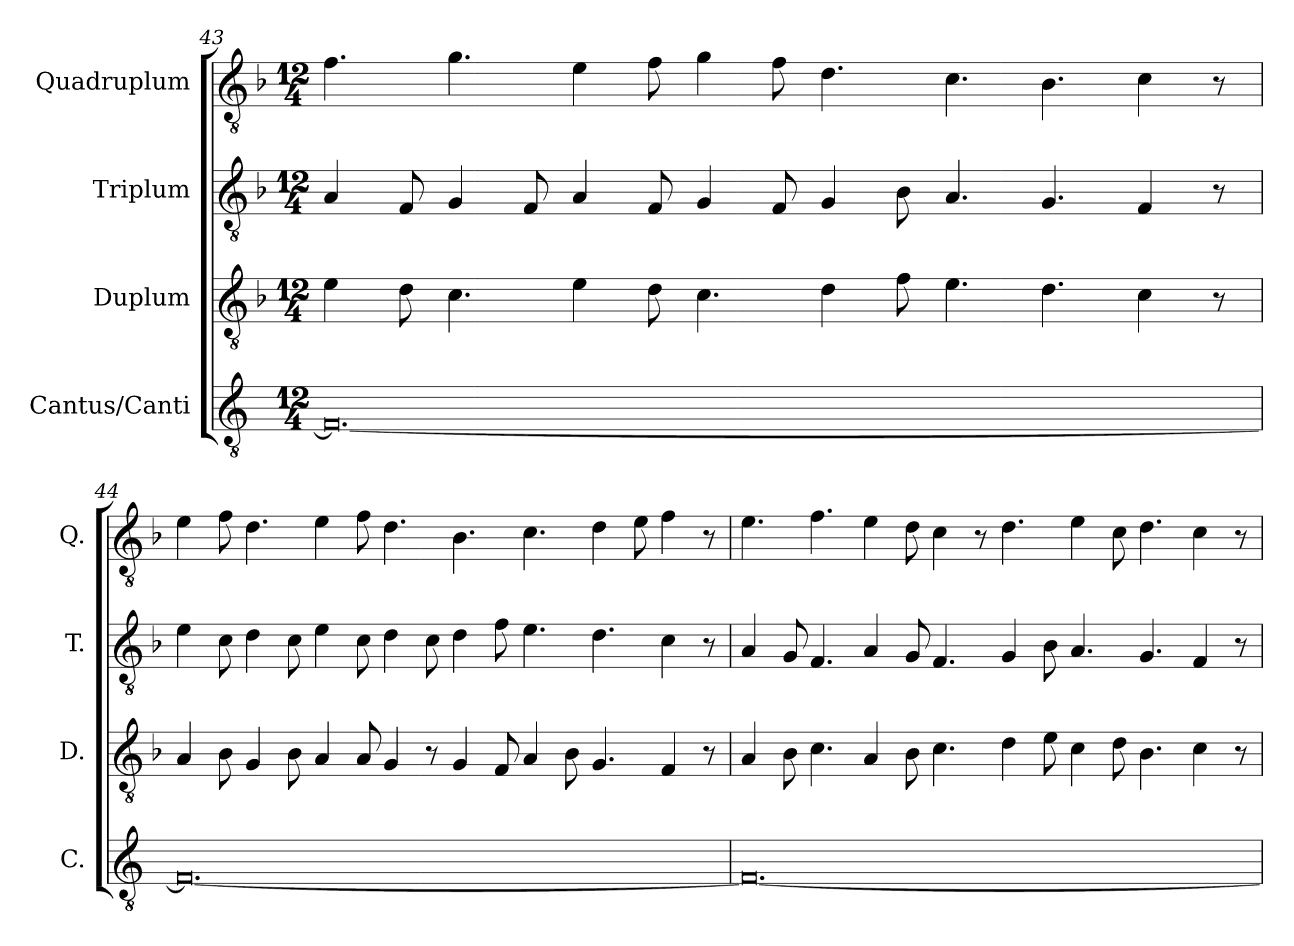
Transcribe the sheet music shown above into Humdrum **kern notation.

**kern	**kern	**kern	**kern
*part4	*part3	*part2	*part1
*staff4	*staff3	*staff2	*staff1
*I"Cantus/Canti	*I"Duplum	*I"Triplum	*I"Quadruplum
*I'C.	*I'D.	*I'T.	*I'Q.
!!LO:LB:g=z
*clefGv2	*clefGv2	*clefGv2	*clefGv2
*k[]	*k[b-]	*k[b-]	*k[b-]
*M12/4	*M12/4	*M12/4	*M12/4
=43	=43	=43	=43
0.F_	4e\	4A/	4.f\
.	8d\	8F/	.
.	4.c\	4G/	4.g\
.	.	8F/	.
.	4e\	4A/	4e\
.	8d\	8F/	8f\
.	4.c\	4G/	4g\
.	.	8F/	8f\
.	4d\	4G/	4.d\
.	8f\	8B-\	.
.	4.e\	4.A/	4.c\
.	4.d\	4.G/	4.B-\
.	4c\	4F/	4c\
.	8r	8r	8r
=44	=44	=44	=44
0.F_	4A/	4e\	4e\
.	8B-\	8c\	8f\
.	4G/	4d\	4.d\
.	8B-\	8c\	.
.	4A/	4e\	4e\
.	8A/	8c\	8f\
.	4G/	4d\	4.d\
.	8r	8c\	.
.	4G/	4d\	4.B-\
.	8F/	8f\	.
.	4A/	4.e\	4.c\
.	8B-\	.	.
.	4.G/	4.d\	4d\
.	.	.	8e\
.	4F/	4c\	4f\
.	8r	8r	8r
=45	=45	=45	=45
0.F_	4A/	4A/	4.e\
.	8B-\	8G/	.
.	4.c\	4.F/	4.f\
.	4A/	4A/	4e\
.	8B-\	8G/	8d\
.	4.c\	4.F/	4c\
.	.	.	8r
.	4d\	4G/	4.d\
.	8e\	8B-\	.
.	4c\	4.A/	4e\
.	8d\	.	8c\
.	4.B-\	4.G/	4.d\
.	4c\	4F/	4c\
.	8r	8r	8r
=	=	=	=
*-	*-	*-	*-
